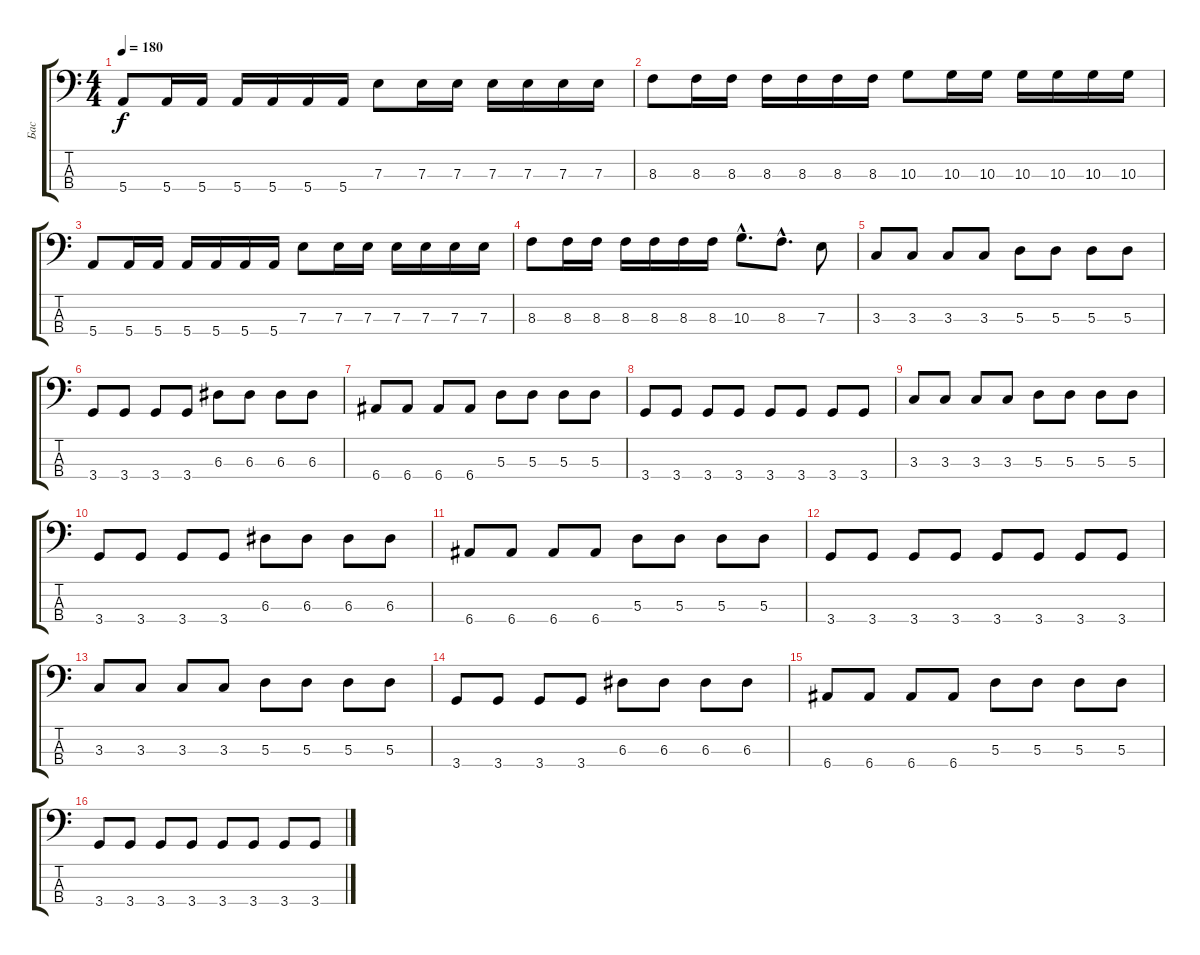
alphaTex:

\track ("Бас" "Бас") {instrument acousticguitarnylon}
\staff {score tabs}
\tuning (G2 D2 A1 E1) {hide}
\ts (4 4)
\tempo 180
\clef f4
\ks c
5.4.8{dy f} 5.4.16 5.4.16 5.4.16 5.4.16 5.4.16 5.4.16 7.3.8 7.3.16 7.3.16 7.3.16 7.3.16 7.3.16 7.3.16 |
8.3.8 8.3.16 8.3.16 8.3.16 8.3.16 8.3.16 8.3.16 10.3.8 10.3.16 10.3.16 10.3.16 10.3.16 10.3.16 10.3.16 |
5.4.8 5.4.16 5.4.16 5.4.16 5.4.16 5.4.16 5.4.16 7.3.8 7.3.16 7.3.16 7.3.16 7.3.16 7.3.16 7.3.16 |
8.3.8 8.3.16 8.3.16 8.3.16 8.3.16 8.3.16 8.3.16 10.3{hac}.8{d} 8.3{hac}.8{d} 7.3.8 |
3.3.8 3.3.8 3.3.8 3.3.8 5.3.8 5.3.8 5.3.8 5.3.8 |
3.4.8 3.4.8 3.4.8 3.4.8 6.3.8 6.3.8 6.3.8 6.3.8 |
6.4.8 6.4.8 6.4.8 6.4.8 5.3.8 5.3.8 5.3.8 5.3.8 |
3.4.8 3.4.8 3.4.8 3.4.8 3.4.8 3.4.8 3.4.8 3.4.8 |
3.3.8 3.3.8 3.3.8 3.3.8 5.3.8 5.3.8 5.3.8 5.3.8 |
3.4.8 3.4.8 3.4.8 3.4.8 6.3.8 6.3.8 6.3.8 6.3.8 |
6.4.8 6.4.8 6.4.8 6.4.8 5.3.8 5.3.8 5.3.8 5.3.8 |
3.4.8 3.4.8 3.4.8 3.4.8 3.4.8 3.4.8 3.4.8 3.4.8 |
3.3.8 3.3.8 3.3.8 3.3.8 5.3.8 5.3.8 5.3.8 5.3.8 |
3.4.8 3.4.8 3.4.8 3.4.8 6.3.8 6.3.8 6.3.8 6.3.8 |
6.4.8 6.4.8 6.4.8 6.4.8 5.3.8 5.3.8 5.3.8 5.3.8 |
3.4.8 3.4.8 3.4.8 3.4.8 3.4.8 3.4.8 3.4.8 3.4.8
